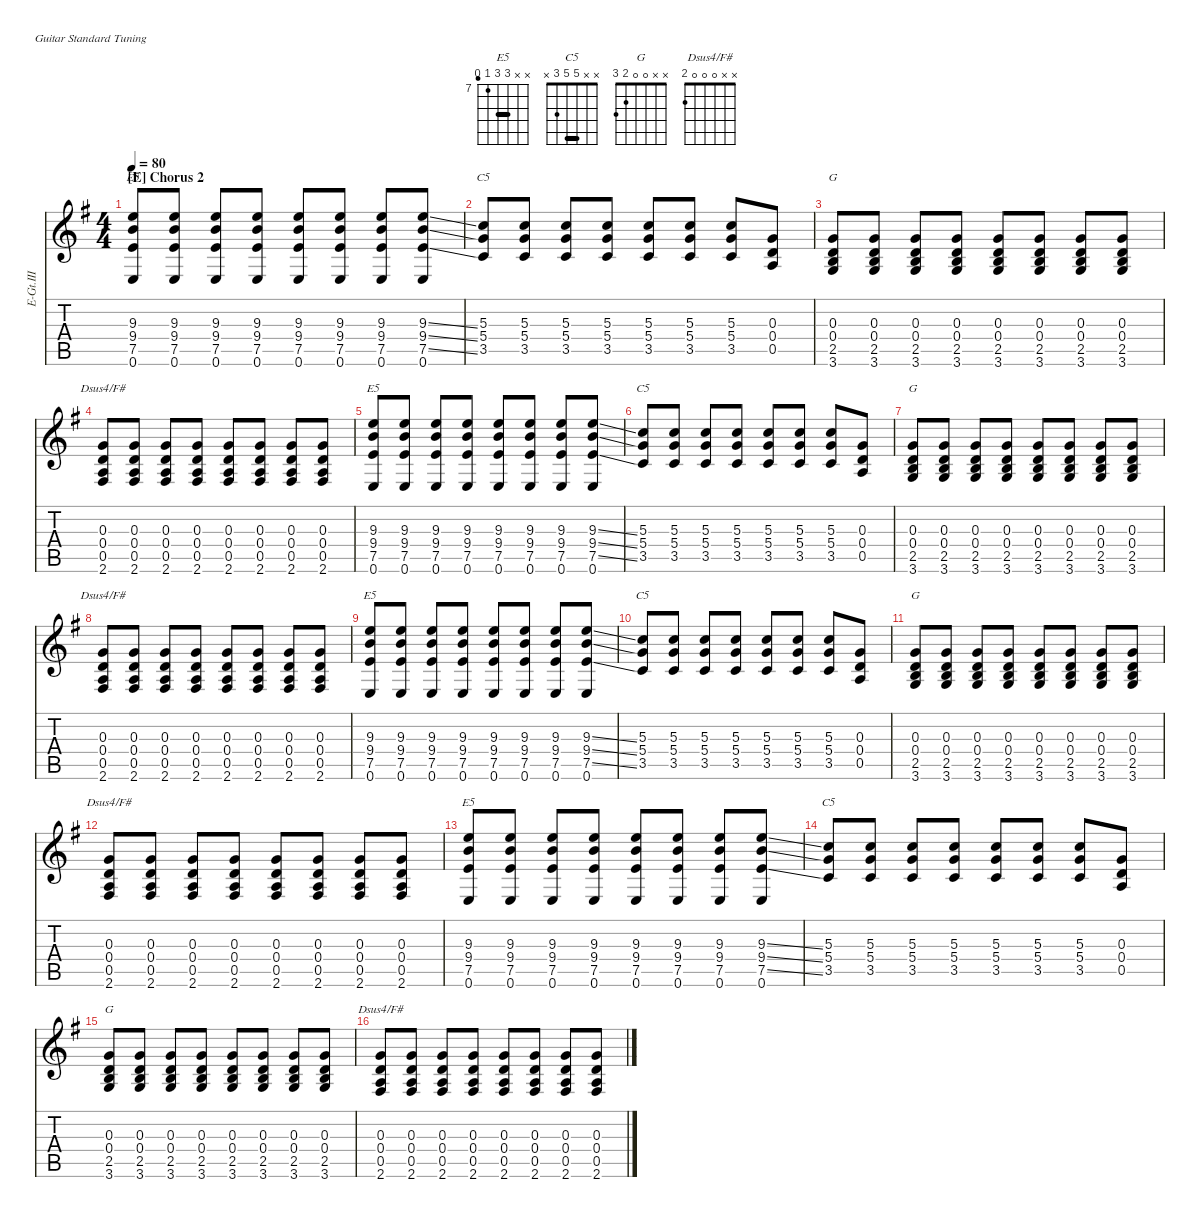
\hideDynamics
\bracketExtendMode nobrackets
\otherSystemsTrackNameOrientation horizontal
\track ("E.Guitar III (Right)" "E-Gt.III") {defaultSystemsLayout 4 multiBarRest instrument overdrivenguitar}
\staff {score tabs}
\tuning (E4 B3 G3 D3 A2 E2)
\chord ("E5" x x 9 9 7 6) {firstfret 7 barre 9}
\chord ("C5" x x 5 5 3 x) {barre 5}
\chord ("G" x x 0 0 2 3)
\chord ("Dsus4/F#" x x 0 0 0 2)
\ts (4 4)
\section ("E" "Chorus 2")
\tempo 80
\clef g2
\ks g
(0.6{acc forcenatural} 7.5{acc forcenatural} 9.4{acc forcenatural} 9.3{acc forcenatural}).8{ch "E5" dy mp beam Up} (0.6{acc forcenatural} 7.5{acc forcenatural} 9.4{acc forcenatural} 9.3{acc forcenatural}).8{beam Up} (0.6{acc forcenatural} 7.5{acc forcenatural} 9.4{acc forcenatural} 9.3{acc forcenatural}).8{beam Up} (0.6{acc forcenatural} 7.5{acc forcenatural} 9.4{acc forcenatural} 9.3{acc forcenatural}).8{beam Up} (0.6{acc forcenatural} 7.5{acc forcenatural} 9.4{acc forcenatural} 9.3{acc forcenatural}).8{beam Up} (0.6{acc forcenatural} 7.5{acc forcenatural} 9.4{acc forcenatural} 9.3{acc forcenatural}).8{beam Up} (0.6{acc forcenatural} 7.5{acc forcenatural} 9.4{acc forcenatural} 9.3{acc forcenatural}).8{beam Up} (0.6{acc forcenatural} 7.5{ss acc forcenatural} 9.4{ss acc forcenatural} 9.3{ss acc forcenatural}).8{beam Up} |
(3.5{acc forcenatural} 5.4{acc forcenatural} 5.3{acc forcenatural}).8{ch "C5" beam Up} (3.5{acc forcenatural} 5.4{acc forcenatural} 5.3{acc forcenatural}).8{beam Up} (3.5{acc forcenatural} 5.4{acc forcenatural} 5.3{acc forcenatural}).8{beam Up} (3.5{acc forcenatural} 5.4{acc forcenatural} 5.3{acc forcenatural}).8{beam Up} (3.5{acc forcenatural} 5.4{acc forcenatural} 5.3{acc forcenatural}).8{beam Up} (3.5{acc forcenatural} 5.4{acc forcenatural} 5.3{acc forcenatural}).8{beam Up} (3.5{acc forcenatural} 5.4{acc forcenatural} 5.3{acc forcenatural}).8{beam Up} (0.5{acc forcenatural} 0.4{acc forcenatural} 0.3{acc forcenatural}).8{beam Up} |
(3.6{acc forcenatural} 2.5{acc forcenatural} 0.4{acc forcenatural} 0.3{acc forcenatural}).8{ch "G" beam Up} (3.6{acc forcenatural} 2.5{acc forcenatural} 0.4{acc forcenatural} 0.3{acc forcenatural}).8{beam Up} (3.6{acc forcenatural} 2.5{acc forcenatural} 0.4{acc forcenatural} 0.3{acc forcenatural}).8{beam Up} (3.6{acc forcenatural} 2.5{acc forcenatural} 0.4{acc forcenatural} 0.3{acc forcenatural}).8{beam Up} (3.6{acc forcenatural} 2.5{acc forcenatural} 0.4{acc forcenatural} 0.3{acc forcenatural}).8{beam Up} (3.6{acc forcenatural} 2.5{acc forcenatural} 0.4{acc forcenatural} 0.3{acc forcenatural}).8{beam Up} (3.6{acc forcenatural} 2.5{acc forcenatural} 0.4{acc forcenatural} 0.3{acc forcenatural}).8{beam Up} (3.6{acc forcenatural} 2.5{acc forcenatural} 0.4{acc forcenatural} 0.3{acc forcenatural}).8{beam Up} |
(2.6{acc #} 0.5{acc forcenatural} 0.4{acc forcenatural} 0.3{acc forcenatural}).8{ch "Dsus4/F#" beam Up} (2.6{acc #} 0.5{acc forcenatural} 0.4{acc forcenatural} 0.3{acc forcenatural}).8{beam Up} (2.6{acc #} 0.5{acc forcenatural} 0.4{acc forcenatural} 0.3{acc forcenatural}).8{beam Up} (2.6{acc #} 0.5{acc forcenatural} 0.4{acc forcenatural} 0.3{acc forcenatural}).8{beam Up} (2.6{acc #} 0.5{acc forcenatural} 0.4{acc forcenatural} 0.3{acc forcenatural}).8{beam Up} (2.6{acc #} 0.5{acc forcenatural} 0.4{acc forcenatural} 0.3{acc forcenatural}).8{beam Up} (2.6{acc #} 0.5{acc forcenatural} 0.4{acc forcenatural} 0.3{acc forcenatural}).8{beam Up} (2.6{acc #} 0.5{acc forcenatural} 0.4{acc forcenatural} 0.3{acc forcenatural}).8{beam Up} |
(0.6{acc forcenatural} 7.5{acc forcenatural} 9.4{acc forcenatural} 9.3{acc forcenatural}).8{ch "E5" beam Up} (0.6{acc forcenatural} 7.5{acc forcenatural} 9.4{acc forcenatural} 9.3{acc forcenatural}).8{beam Up} (0.6{acc forcenatural} 7.5{acc forcenatural} 9.4{acc forcenatural} 9.3{acc forcenatural}).8{beam Up} (0.6{acc forcenatural} 7.5{acc forcenatural} 9.4{acc forcenatural} 9.3{acc forcenatural}).8{beam Up} (0.6{acc forcenatural} 7.5{acc forcenatural} 9.4{acc forcenatural} 9.3{acc forcenatural}).8{beam Up} (0.6{acc forcenatural} 7.5{acc forcenatural} 9.4{acc forcenatural} 9.3{acc forcenatural}).8{beam Up} (0.6{acc forcenatural} 7.5{acc forcenatural} 9.4{acc forcenatural} 9.3{acc forcenatural}).8{beam Up} (0.6{acc forcenatural} 7.5{ss acc forcenatural} 9.4{ss acc forcenatural} 9.3{ss acc forcenatural}).8{beam Up} |
(3.5{acc forcenatural} 5.4{acc forcenatural} 5.3{acc forcenatural}).8{ch "C5" beam Up} (3.5{acc forcenatural} 5.4{acc forcenatural} 5.3{acc forcenatural}).8{beam Up} (3.5{acc forcenatural} 5.4{acc forcenatural} 5.3{acc forcenatural}).8{beam Up} (3.5{acc forcenatural} 5.4{acc forcenatural} 5.3{acc forcenatural}).8{beam Up} (3.5{acc forcenatural} 5.4{acc forcenatural} 5.3{acc forcenatural}).8{beam Up} (3.5{acc forcenatural} 5.4{acc forcenatural} 5.3{acc forcenatural}).8{beam Up} (3.5{acc forcenatural} 5.4{acc forcenatural} 5.3{acc forcenatural}).8{beam Up} (0.5{acc forcenatural} 0.4{acc forcenatural} 0.3{acc forcenatural}).8{beam Up} |
(3.6{acc forcenatural} 2.5{acc forcenatural} 0.4{acc forcenatural} 0.3{acc forcenatural}).8{ch "G" beam Up} (3.6{acc forcenatural} 2.5{acc forcenatural} 0.4{acc forcenatural} 0.3{acc forcenatural}).8{beam Up} (3.6{acc forcenatural} 2.5{acc forcenatural} 0.4{acc forcenatural} 0.3{acc forcenatural}).8{beam Up} (3.6{acc forcenatural} 2.5{acc forcenatural} 0.4{acc forcenatural} 0.3{acc forcenatural}).8{beam Up} (3.6{acc forcenatural} 2.5{acc forcenatural} 0.4{acc forcenatural} 0.3{acc forcenatural}).8{beam Up} (3.6{acc forcenatural} 2.5{acc forcenatural} 0.4{acc forcenatural} 0.3{acc forcenatural}).8{beam Up} (3.6{acc forcenatural} 2.5{acc forcenatural} 0.4{acc forcenatural} 0.3{acc forcenatural}).8{beam Up} (3.6{acc forcenatural} 2.5{acc forcenatural} 0.4{acc forcenatural} 0.3{acc forcenatural}).8{beam Up} |
(2.6{acc #} 0.5{acc forcenatural} 0.4{acc forcenatural} 0.3{acc forcenatural}).8{ch "Dsus4/F#" beam Up} (2.6{acc #} 0.5{acc forcenatural} 0.4{acc forcenatural} 0.3{acc forcenatural}).8{beam Up} (2.6{acc #} 0.5{acc forcenatural} 0.4{acc forcenatural} 0.3{acc forcenatural}).8{beam Up} (2.6{acc #} 0.5{acc forcenatural} 0.4{acc forcenatural} 0.3{acc forcenatural}).8{beam Up} (2.6{acc #} 0.5{acc forcenatural} 0.4{acc forcenatural} 0.3{acc forcenatural}).8{beam Up} (2.6{acc #} 0.5{acc forcenatural} 0.4{acc forcenatural} 0.3{acc forcenatural}).8{beam Up} (2.6{acc #} 0.5{acc forcenatural} 0.4{acc forcenatural} 0.3{acc forcenatural}).8{beam Up} (2.6{acc #} 0.5{acc forcenatural} 0.4{acc forcenatural} 0.3{acc forcenatural}).8{beam Up} |
(0.6{acc forcenatural} 7.5{acc forcenatural} 9.4{acc forcenatural} 9.3{acc forcenatural}).8{ch "E5" beam Up} (0.6{acc forcenatural} 7.5{acc forcenatural} 9.4{acc forcenatural} 9.3{acc forcenatural}).8{beam Up} (0.6{acc forcenatural} 7.5{acc forcenatural} 9.4{acc forcenatural} 9.3{acc forcenatural}).8{beam Up} (0.6{acc forcenatural} 7.5{acc forcenatural} 9.4{acc forcenatural} 9.3{acc forcenatural}).8{beam Up} (0.6{acc forcenatural} 7.5{acc forcenatural} 9.4{acc forcenatural} 9.3{acc forcenatural}).8{beam Up} (0.6{acc forcenatural} 7.5{acc forcenatural} 9.4{acc forcenatural} 9.3{acc forcenatural}).8{beam Up} (0.6{acc forcenatural} 7.5{acc forcenatural} 9.4{acc forcenatural} 9.3{acc forcenatural}).8{beam Up} (0.6{acc forcenatural} 7.5{ss acc forcenatural} 9.4{ss acc forcenatural} 9.3{ss acc forcenatural}).8{beam Up} |
(3.5{acc forcenatural} 5.4{acc forcenatural} 5.3{acc forcenatural}).8{ch "C5" beam Up} (3.5{acc forcenatural} 5.4{acc forcenatural} 5.3{acc forcenatural}).8{beam Up} (3.5{acc forcenatural} 5.4{acc forcenatural} 5.3{acc forcenatural}).8{beam Up} (3.5{acc forcenatural} 5.4{acc forcenatural} 5.3{acc forcenatural}).8{beam Up} (3.5{acc forcenatural} 5.4{acc forcenatural} 5.3{acc forcenatural}).8{beam Up} (3.5{acc forcenatural} 5.4{acc forcenatural} 5.3{acc forcenatural}).8{beam Up} (3.5{acc forcenatural} 5.4{acc forcenatural} 5.3{acc forcenatural}).8{beam Up} (0.5{acc forcenatural} 0.4{acc forcenatural} 0.3{acc forcenatural}).8{beam Up} |
(3.6{acc forcenatural} 2.5{acc forcenatural} 0.4{acc forcenatural} 0.3{acc forcenatural}).8{ch "G" beam Up} (3.6{acc forcenatural} 2.5{acc forcenatural} 0.4{acc forcenatural} 0.3{acc forcenatural}).8{beam Up} (3.6{acc forcenatural} 2.5{acc forcenatural} 0.4{acc forcenatural} 0.3{acc forcenatural}).8{beam Up} (3.6{acc forcenatural} 2.5{acc forcenatural} 0.4{acc forcenatural} 0.3{acc forcenatural}).8{beam Up} (3.6{acc forcenatural} 2.5{acc forcenatural} 0.4{acc forcenatural} 0.3{acc forcenatural}).8{beam Up} (3.6{acc forcenatural} 2.5{acc forcenatural} 0.4{acc forcenatural} 0.3{acc forcenatural}).8{beam Up} (3.6{acc forcenatural} 2.5{acc forcenatural} 0.4{acc forcenatural} 0.3{acc forcenatural}).8{beam Up} (3.6{acc forcenatural} 2.5{acc forcenatural} 0.4{acc forcenatural} 0.3{acc forcenatural}).8{beam Up} |
(2.6{acc #} 0.5{acc forcenatural} 0.4{acc forcenatural} 0.3{acc forcenatural}).8{ch "Dsus4/F#" beam Up} (2.6{acc #} 0.5{acc forcenatural} 0.4{acc forcenatural} 0.3{acc forcenatural}).8{beam Up} (2.6{acc #} 0.5{acc forcenatural} 0.4{acc forcenatural} 0.3{acc forcenatural}).8{beam Up} (2.6{acc #} 0.5{acc forcenatural} 0.4{acc forcenatural} 0.3{acc forcenatural}).8{beam Up} (2.6{acc #} 0.5{acc forcenatural} 0.4{acc forcenatural} 0.3{acc forcenatural}).8{beam Up} (2.6{acc #} 0.5{acc forcenatural} 0.4{acc forcenatural} 0.3{acc forcenatural}).8{beam Up} (2.6{acc #} 0.5{acc forcenatural} 0.4{acc forcenatural} 0.3{acc forcenatural}).8{beam Up} (2.6{acc #} 0.5{acc forcenatural} 0.4{acc forcenatural} 0.3{acc forcenatural}).8{beam Up} |
(0.6{acc forcenatural} 7.5{acc forcenatural} 9.4{acc forcenatural} 9.3{acc forcenatural}).8{ch "E5" beam Up} (0.6{acc forcenatural} 7.5{acc forcenatural} 9.4{acc forcenatural} 9.3{acc forcenatural}).8{beam Up} (0.6{acc forcenatural} 7.5{acc forcenatural} 9.4{acc forcenatural} 9.3{acc forcenatural}).8{beam Up} (0.6{acc forcenatural} 7.5{acc forcenatural} 9.4{acc forcenatural} 9.3{acc forcenatural}).8{beam Up} (0.6{acc forcenatural} 7.5{acc forcenatural} 9.4{acc forcenatural} 9.3{acc forcenatural}).8{beam Up} (0.6{acc forcenatural} 7.5{acc forcenatural} 9.4{acc forcenatural} 9.3{acc forcenatural}).8{beam Up} (0.6{acc forcenatural} 7.5{acc forcenatural} 9.4{acc forcenatural} 9.3{acc forcenatural}).8{beam Up} (0.6{acc forcenatural} 7.5{ss acc forcenatural} 9.4{ss acc forcenatural} 9.3{ss acc forcenatural}).8{beam Up} |
(3.5{acc forcenatural} 5.4{acc forcenatural} 5.3{acc forcenatural}).8{ch "C5" beam Up} (3.5{acc forcenatural} 5.4{acc forcenatural} 5.3{acc forcenatural}).8{beam Up} (3.5{acc forcenatural} 5.4{acc forcenatural} 5.3{acc forcenatural}).8{beam Up} (3.5{acc forcenatural} 5.4{acc forcenatural} 5.3{acc forcenatural}).8{beam Up} (3.5{acc forcenatural} 5.4{acc forcenatural} 5.3{acc forcenatural}).8{beam Up} (3.5{acc forcenatural} 5.4{acc forcenatural} 5.3{acc forcenatural}).8{beam Up} (3.5{acc forcenatural} 5.4{acc forcenatural} 5.3{acc forcenatural}).8{beam Up} (0.5{acc forcenatural} 0.4{acc forcenatural} 0.3{acc forcenatural}).8{beam Up} |
(3.6{acc forcenatural} 2.5{acc forcenatural} 0.4{acc forcenatural} 0.3{acc forcenatural}).8{ch "G" beam Up} (3.6{acc forcenatural} 2.5{acc forcenatural} 0.4{acc forcenatural} 0.3{acc forcenatural}).8{beam Up} (3.6{acc forcenatural} 2.5{acc forcenatural} 0.4{acc forcenatural} 0.3{acc forcenatural}).8{beam Up} (3.6{acc forcenatural} 2.5{acc forcenatural} 0.4{acc forcenatural} 0.3{acc forcenatural}).8{beam Up} (3.6{acc forcenatural} 2.5{acc forcenatural} 0.4{acc forcenatural} 0.3{acc forcenatural}).8{beam Up} (3.6{acc forcenatural} 2.5{acc forcenatural} 0.4{acc forcenatural} 0.3{acc forcenatural}).8{beam Up} (3.6{acc forcenatural} 2.5{acc forcenatural} 0.4{acc forcenatural} 0.3{acc forcenatural}).8{beam Up} (3.6{acc forcenatural} 2.5{acc forcenatural} 0.4{acc forcenatural} 0.3{acc forcenatural}).8{beam Up} |
(2.6{acc #} 0.5{acc forcenatural} 0.4{acc forcenatural} 0.3{acc forcenatural}).8{ch "Dsus4/F#" beam Up} (2.6{acc #} 0.5{acc forcenatural} 0.4{acc forcenatural} 0.3{acc forcenatural}).8{beam Up} (2.6{acc #} 0.5{acc forcenatural} 0.4{acc forcenatural} 0.3{acc forcenatural}).8{beam Up} (2.6{acc #} 0.5{acc forcenatural} 0.4{acc forcenatural} 0.3{acc forcenatural}).8{beam Up} (2.6{acc #} 0.5{acc forcenatural} 0.4{acc forcenatural} 0.3{acc forcenatural}).8{beam Up} (2.6{acc #} 0.5{acc forcenatural} 0.4{acc forcenatural} 0.3{acc forcenatural}).8{beam Up} (2.6{acc #} 0.5{acc forcenatural} 0.4{acc forcenatural} 0.3{acc forcenatural}).8{beam Up} (2.6{acc #} 0.5{acc forcenatural} 0.4{acc forcenatural} 0.3{acc forcenatural}).8{beam Up}
